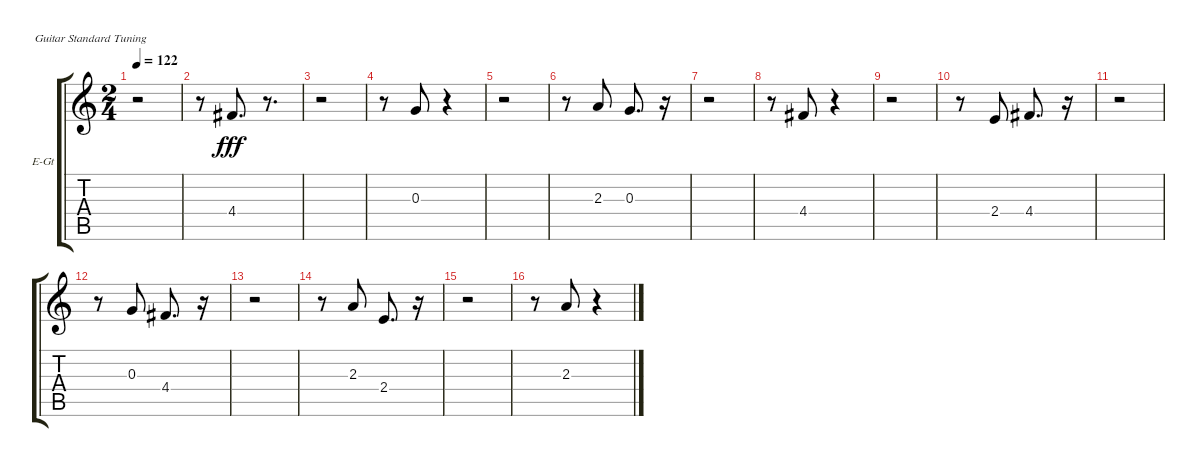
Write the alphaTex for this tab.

\bracketExtendMode groupsimilarinstruments
\firstSystemTrackNameOrientation horizontal
\otherSystemsTrackNameOrientation horizontal
\track ("Соло Гитара 2" "E-Gt") {instrument electricguitarclean}
\staff {score tabs}
\tuning (E4 B3 G3 D3 A2 E2)
\ts (2 4)
\tempo 122
\clef g2
\ks c
r.2{dy fff} |
r.8 4.4.8{d} r.8{d} |
r.2 |
r.8 0.3.8 r.4 |
r.2 |
r.8 2.3.8 0.3.8{d} r.16 |
r.2 |
r.8 4.4.8 r.4 |
r.2 |
r.8 2.4.8 4.4.8{d} r.16 |
r.2 |
r.8 0.3.8 4.4.8{d} r.16 |
r.2 |
r.8 2.3.8 2.4.8{d} r.16 |
r.2 |
r.8 2.3.8 r.4
